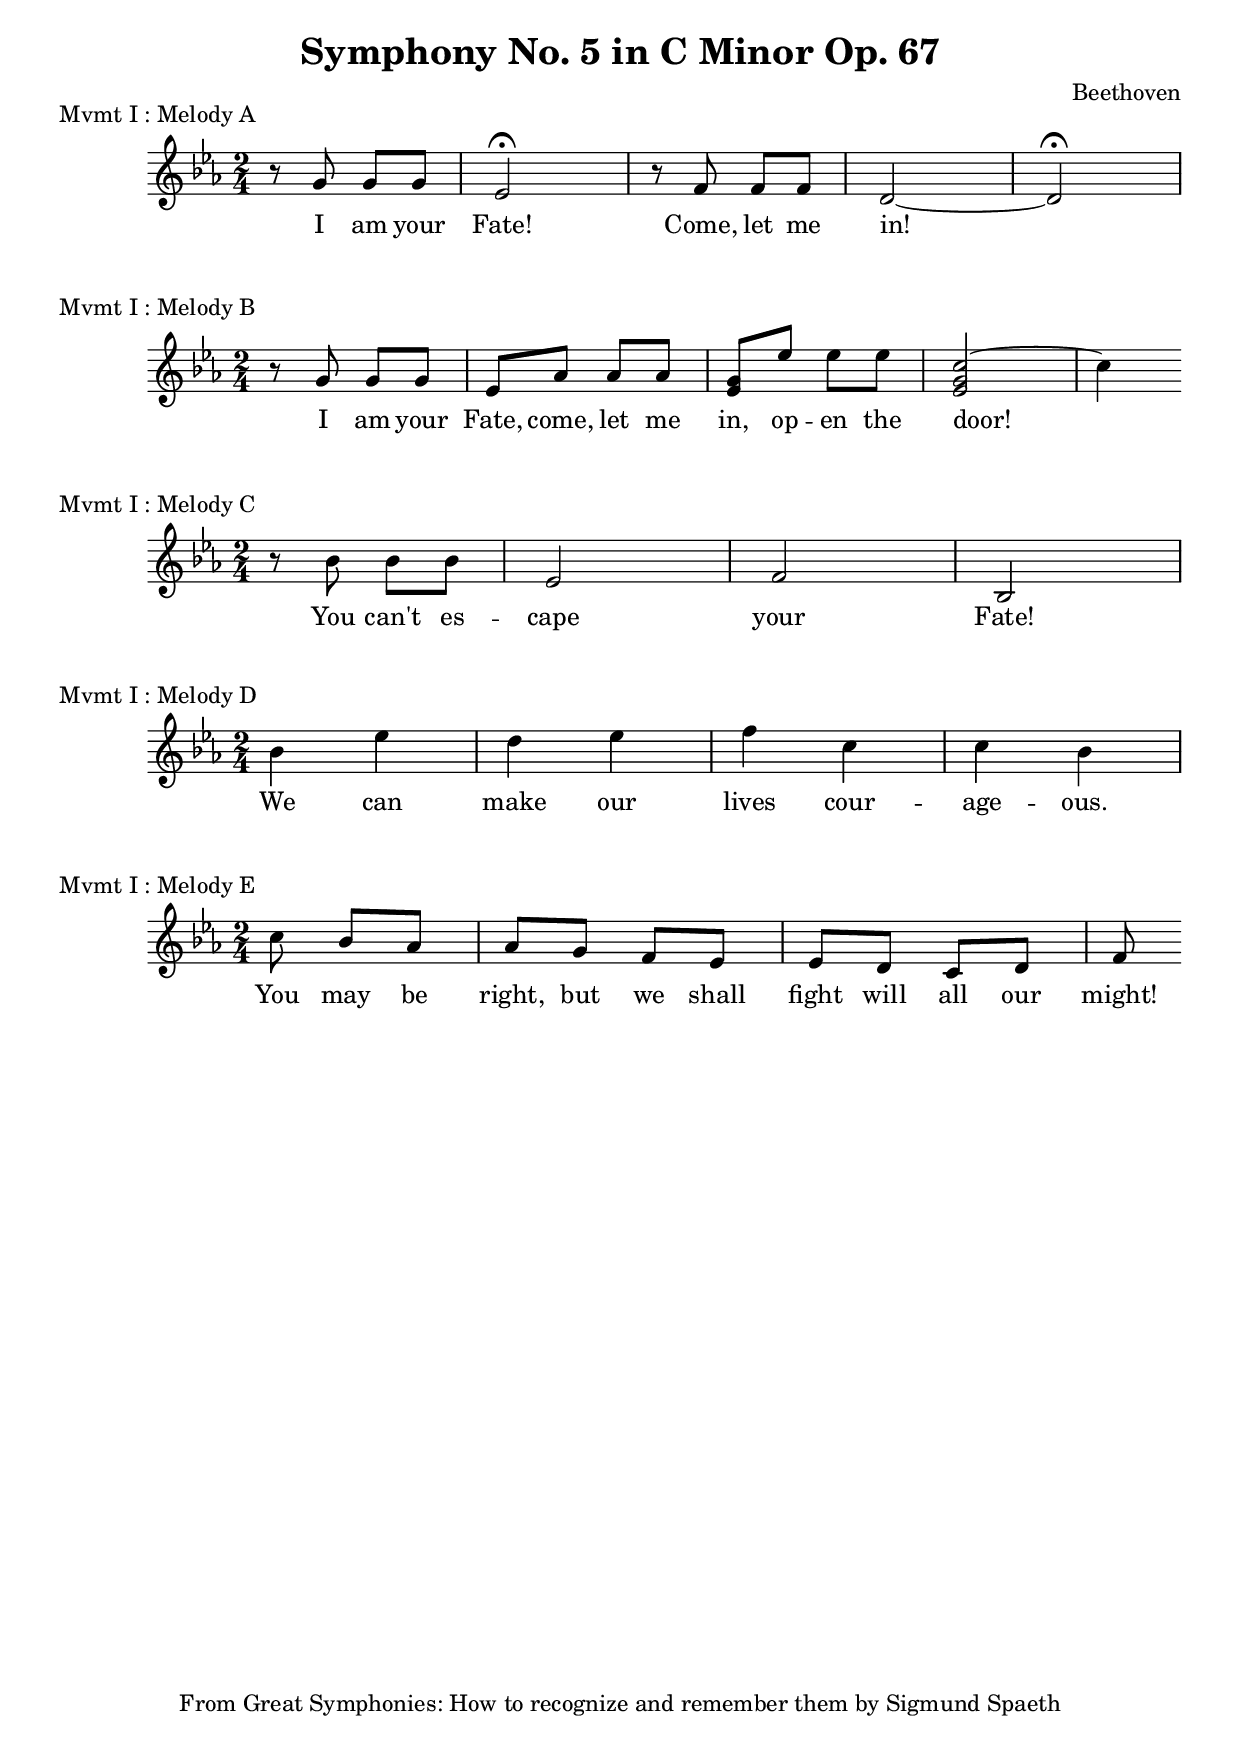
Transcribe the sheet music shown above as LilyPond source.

% Beethoven Symphony No. 4
\version "2.18.2"
% Melody definitions for movements of
% Beethovens's 5th Symphony (beethoven-005)

% Movement I Melody A {{{
melody_ia = <<
    \relative c'' {
        \clef "treble"
        \key c \minor
        \time 2/4
        r8 g g g | ees2\fermata | r8 f f f | d2~ | d2\fermata |
    }
    \addlyrics {
        I am your Fate! Come, let me in!
    }
>> % }}}

% Movement I Melody B {{{
melody_ib = <<
    \relative c'' {
        \clef "treble"
        \key c \minor
        \time 2/4
        r8 g g g | ees8 aes aes aes | <g ees>8 ees' ees ees | <c g ees>2~ | c4
    }
    \addlyrics {
        I am your Fate, come, let me in, op -- en the door!
    }
>> % }}}

% Movement I Melody C {{{
melody_ic = <<
    \relative c'' {
        \clef "treble"
        \key c \minor
        \time 2/4
        r8 bes bes bes | ees,2 | f2 | bes,2 |
    }
    \addlyrics {
        You can't es -- cape your Fate!
    }
>> % }}}

% Movement I Melody D {{{
melody_id = <<
    \relative c'' {
        \clef "treble"
        \key c \minor
        \time 2/4
        bes4 ees | d4 ees | f4 c | c4 bes |
    }
    \addlyrics {
        We can make our lives cour -- age -- ous.
    }
>> % }}}

% Movement I Melody E {{{
melody_ie = <<
    \relative c'' {
        \clef "treble"
        \key c \minor
        \time 2/4
        \partial 4. c8 bes aes |
        aes8 g f ees | ees8 d c d | f
    }
    \addlyrics {
        You may be right, but we shall fight will all our might!
    }
>> % }}}


\header {
    title = "Symphony No. 5 in C Minor Op. 67"
    composer = "Beethoven"
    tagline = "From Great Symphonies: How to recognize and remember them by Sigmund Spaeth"
}
\layout { ragged-right = ##f }

\score { \header {piece = "Mvmt I : Melody A"} \melody_ia }
\score { \header {piece = "Mvmt I : Melody B"} \melody_ib }
\score { \header {piece = "Mvmt I : Melody C"} \melody_ic }
\score { \header {piece = "Mvmt I : Melody D"} \melody_id }
\score { \header {piece = "Mvmt I : Melody E"} \melody_ie }
